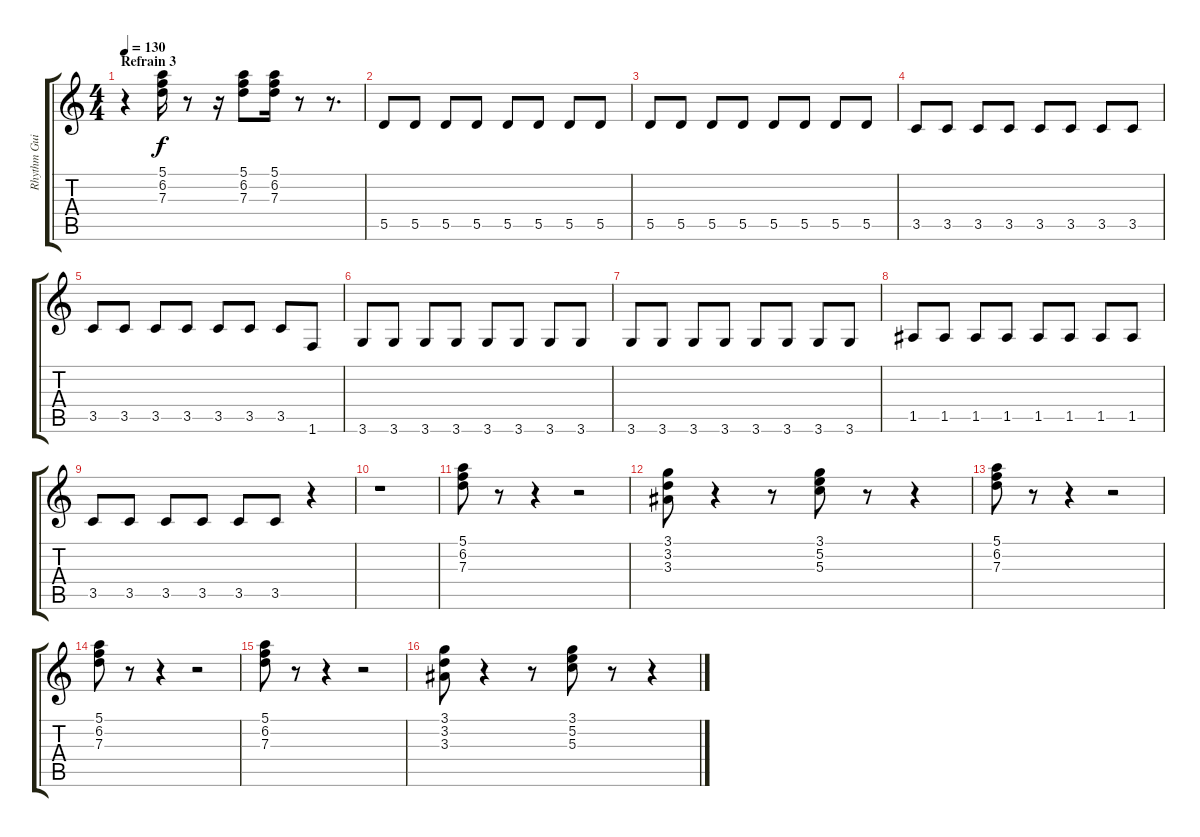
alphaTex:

\track ("Rhythm Guitar" "Rhythm Gui") {instrument electricguitarclean}
\staff {score tabs}
\tuning (E4 B3 G3 D3 A2 E2) {hide}
\ts (4 4)
\section ("" "Refrain 3")
\tempo 130
\clef g2
\ks c
r.4{dy f} (5.1 6.2 7.3).16 r.8 r.16 (5.1 6.2 7.3).8 (5.1 6.2 7.3).16 r.8 r.8{d} |
5.5.8 5.5.8 5.5.8 5.5.8 5.5.8 5.5.8 5.5.8 5.5.8 |
5.5.8 5.5.8 5.5.8 5.5.8 5.5.8 5.5.8 5.5.8 5.5.8 |
3.5.8 3.5.8 3.5.8 3.5.8 3.5.8 3.5.8 3.5.8 3.5.8 |
3.5.8 3.5.8 3.5.8 3.5.8 3.5.8 3.5.8 3.5.8 1.6.8 |
3.6.8 3.6.8 3.6.8 3.6.8 3.6.8 3.6.8 3.6.8 3.6.8 |
3.6.8 3.6.8 3.6.8 3.6.8 3.6.8 3.6.8 3.6.8 3.6.8 |
1.5.8 1.5.8 1.5.8 1.5.8 1.5.8 1.5.8 1.5.8 1.5.8 |
3.5.8 3.5.8 3.5.8 3.5.8 3.5.8 3.5.8 r.4{volume 16} |
r.1 |
(5.1 6.2 7.3).8{volume 8} r.8 r.4 r.2 |
(3.1 3.2 3.3).8 r.4 r.8 (3.1 5.2 5.3).8 r.8 r.4 |
(5.1 6.2 7.3).8 r.8 r.4 r.2 |
(5.1 6.2 7.3).8 r.8 r.4 r.2 |
(5.1 6.2 7.3).8 r.8 r.4 r.2 |
(3.1 3.2 3.3).8 r.4 r.8 (3.1 5.2 5.3).8 r.8 r.4
